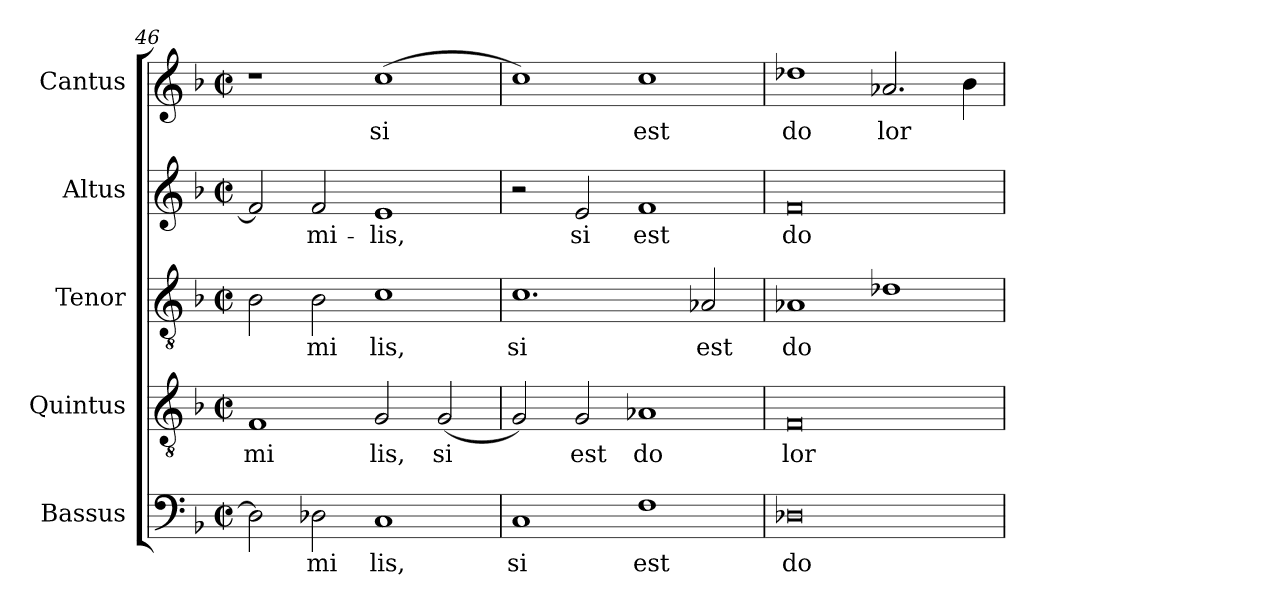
**kern	**text	**kern	**text	**kern	**text	**kern	**text	**kern	**text
*part5	*part5	*part4	*part4	*part3	*part3	*part2	*part2	*part1	*part1
*staff5	*staff5	*staff4	*staff4	*staff3	*staff3	*staff2	*staff2	*staff1	*staff1
*I"Bassus	*	*I"Quintus	*	*I"Tenor	*	*I"Altus	*	*I"Cantus	*
*clefF4	*	*clefGv2	*	*clefGv2	*	*clefG2	*	*clefG2	*
*k[b-]	*	*k[b-]	*	*k[b-]	*	*k[b-]	*	*k[b-]	*
*F:	*	*F:	*	*F:	*	*F:	*	*F:	*
*M2/2	*	*M2/2	*	*M2/2	*	*M2/2	*	*M2/2	*
*met(c|)	*	*met(c|)	*	*met(c|)	*	*met(c|)	*	*met(c|)	*
=46	=46	=46	=46	=46	=46	=46	=46	=46	=46
!	!	!	!LO:LY:b:cj	!	!	!	!	!	!
2D-\]	.	1F	mi	2B-\	.	2f/]	.	1r	.
!	!LO:LY:b:cj	!	!	!	!LO:LY:b:cj	!	!LO:LY:b:cj	!	!
2D-X\	mi	.	.	2B-\	mi	2f/	-mi-	.	.
!	!LO:LY:b:cj	!	!LO:LY:b:cj	!	!LO:LY:b:cj	!	!LO:LY:b:cj	!	!LO:LY:b:cj
1C	lis,	2G/	lis,	1c	lis,	1e	-lis,	(>1cc	si
!	!	!	!LO:LY:b:cj	!	!	!	!	!	!
.	.	(<2G/	si	.	.	.	.	.	.
=47	=47	=47	=47	=47	=47	=47	=47	=47	=47
!	!LO:LY:b:cj	!	!	!	!LO:LY:b:cj	!	!	!	!
1C	si	2G/)	.	1.c	si	2r	.	1cc)	.
!	!	!	!LO:LY:b:cj	!	!	!	!LO:LY:b:cj	!	!
.	.	2G/	est	.	.	2e/	si	.	.
!	!LO:LY:b:cj	!	!LO:LY:b:cj	!	!	!	!LO:LY:b:cj	!	!LO:LY:b:cj
1F	est	1A-X	do	.	.	1f	est	1cc	est
!	!	!	!	!	!LO:LY:b:cj	!	!	!	!
.	.	.	.	2A-X/	est	.	.	.	.
=48	=48	=48	=48	=48	=48	=48	=48	=48	=48
!	!LO:LY:b:cj	!	!LO:LY:b:cj	!	!LO:LY:b:cj	!	!LO:LY:b:cj	!	!LO:LY:b:cj
0D-X	do	0F	lor	1A-X	do	0f	do-	1dd-X	do
!	!	!	!	!	!	!	!	!	!LO:LY:b
.	.	.	.	1d-X	.	.	.	2.a-X/	lor
.	.	.	.	.	.	.	.	4b-\	.
=	=	=	=	=	=	=	=	=	=
*-	*-	*-	*-	*-	*-	*-	*-	*-	*-
